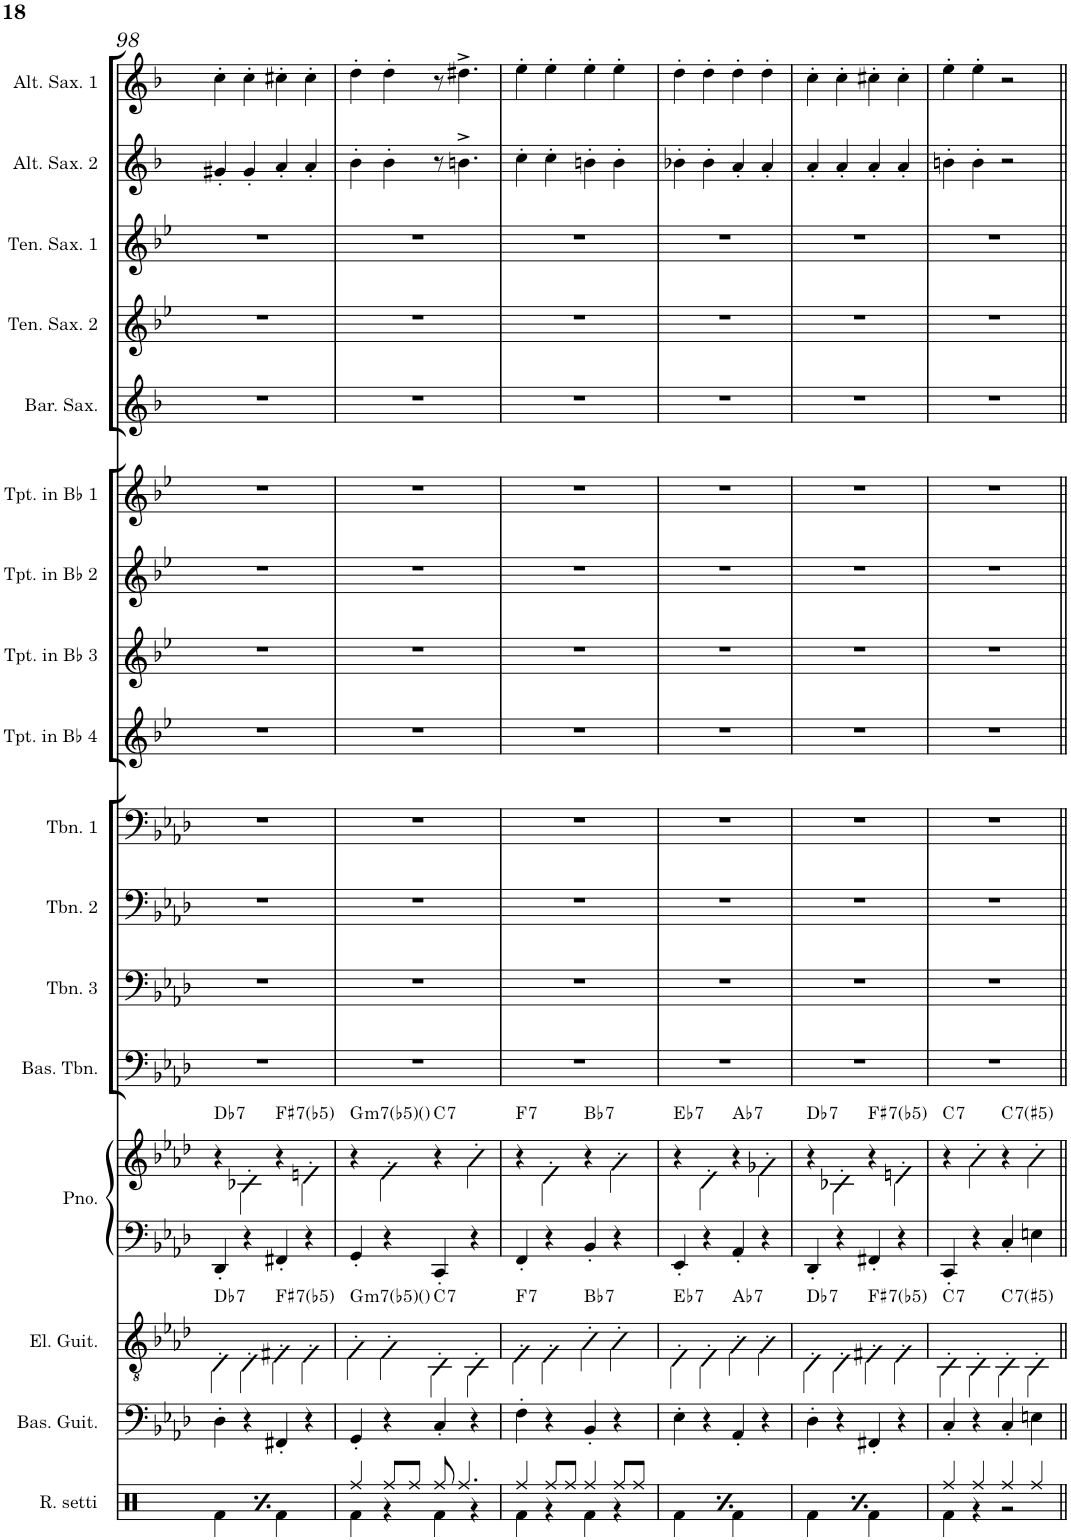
**kern	**kern	**kern	**harte	**kern	**kern	**harte	**kern	**kern	**kern	**kern	**kern	**kern	**kern	**kern	**kern	**kern	**kern	**kern	**kern
*part17	*part16	*part15	*part15	*part14	*part14	*part14	*part13	*part12	*part11	*part10	*part9	*part8	*part7	*part6	*part5	*part4	*part3	*part2	*part1
*staff18	*staff17	*staff16	*	*staff15	*staff14	*	*staff13	*staff12	*staff11	*staff10	*staff9	*staff8	*staff7	*staff6	*staff5	*staff4	*staff3	*staff2	*staff1
*I"Rumpusetti	*I"Bassokitara	*I"Sähkökitara	*	*I"Piano	*	*	*I"Bassopasuuna	*I"Pasuuna 3	*I"Pasuuna 2	*I"Pasuuna 1	*I"Trumpetti in Bb 4	*I"Trumpetti in Bb 3	*I"Trumpetti in Bb 2	*I"Trumpetti in Bb 1	*I"Baritonisaksofoni	*I"Tenorisaksofoni 2	*I"Tenorisaksofoni 1	*I"Alttosaksofoni 2	*I"Alttosaksofoni 1
*I'R. setti	*	*	*	*I'Pno.	*	*	*	*	*	*	*I'Tpt. in Bb 4	*I'Tpt. in Bb 3	*I'Tpt. in Bb 2	*I'Tpt. in Bb 1	*	*	*	*	*
!!LO:PB:g=z
*clefX	*clefF4	*clefGv2	*	*clefF4	*clefG2	*	*clefF4	*clefF4	*clefF4	*clefF4	*clefG2	*clefG2	*clefG2	*clefG2	*clefG2	*clefG2	*clefG2	*clefG2	*clefG2
*	*Trd7c12	*	*	*	*	*	*	*	*	*	*Trd1c2	*Trd1c2	*Trd1c2	*Trd1c2	*Trd12c21	*Trd8c14	*Trd8c14	*Trd5c9	*Trd5c9
*k[]	*k[b-e-a-d-]	*k[b-e-a-d-]	*	*k[b-e-a-d-]	*k[b-e-a-d-]	*	*k[b-e-a-d-]	*k[b-e-a-d-]	*k[b-e-a-d-]	*k[b-e-a-d-]	*k[b-e-]	*k[b-e-]	*k[b-e-]	*k[b-e-]	*k[b-]	*k[b-e-]	*k[b-e-]	*k[b-]	*k[b-]
*M4/4	*M4/4	*M4/4	*	*M4/4	*M4/4	*	*M4/4	*M4/4	*M4/4	*M4/4	*M4/4	*M4/4	*M4/4	*M4/4	*M4/4	*M4/4	*M4/4	*M4/4	*M4/4
=98	=98	=98	=98	=98	=98	=98	=98	=98	=98	=98	=98	=98	=98	=98	=98	=98	=98	=98	=98
*^	*	*	*	*	*	*	*	*	*	*	*	*	*	*	*	*	*	*	*
!	!	!	!	!LO:H:kt=7	!	!	!LO:H:kt=7	!	!	!	!	!	!	!	!	!	!	!	!	!
4Rff/	4Rf\	4D-'\	4D-'\	Db:7	4DD-'/	4r	Db:7	1r	1r	1r	1r	1r	1r	1r	1r	1r	1r	1r	4g#X'/	4cc'\
8Rff/L	4r	4r	4D-'\	.	4r	4c-X'\	.	.	.	.	.	.	.	.	.	.	.	.	4g#'/	4cc'\
8Rff/J	.	.	.	.	.	.	.	.	.	.	.	.	.	.	.	.	.	.	.	.
!	!	!	!	!LO:H:kt=7	!	!	!LO:H:kt=7	!	!	!	!	!	!	!	!	!	!	!	!	!
4Rff/	4Rf\	4FF#X'/	4F#X'\	F#:(3,b5,b7)	4FF#X'/	4r	F#:(3,b5,b7)	.	.	.	.	.	.	.	.	.	.	.	4a'/	4cc#X'\
8Rff/L	4r	4r	4F#'\	.	4r	4en'\	.	.	.	.	.	.	.	.	.	.	.	.	4a'/	4cc#'\
8Rff/J	.	.	.	.	.	.	.	.	.	.	.	.	.	.	.	.	.	.	.	.
=99	=99	=99	=99	=99	=99	=99	=99	=99	=99	=99	=99	=99	=99	=99	=99	=99	=99	=99	=99	=99
!	!	!	!	!LO:H:kt=m7(b5)()	!	!	!LO:H:kt=m7(b5)()	!	!	!	!	!	!	!	!	!	!	!	!	!
4Rff/	4Rf\	4GG'/	4G'\	G:hdim7	4GG'/	4r	G:hdim7	1r	1r	1r	1r	1r	1r	1r	1r	1r	1r	1r	4b-'\	4dd'\
8Rff/L	4r	4r	4G'\	.	4r	4f'\	.	.	.	.	.	.	.	.	.	.	.	.	4b-'\	4dd'\
8Rff/J	.	.	.	.	.	.	.	.	.	.	.	.	.	.	.	.	.	.	.	.
!	!	!	!	!LO:H:kt=7	!	!	!LO:H:kt=7	!	!	!	!	!	!	!	!	!	!	!	!	!
8Rff/	4Rf\	4C'/	4C'\	C:7	4CC'/	4r	C:7	.	.	.	.	.	.	.	.	.	.	.	8r	8r
4.Rff/	.	.	.	.	.	.	.	.	.	.	.	.	.	.	.	.	.	.	4.bn^\	4.dd#X^\
.	4r	4r	4C'\	.	4r	4b-'\	.	.	.	.	.	.	.	.	.	.	.	.	.	.
=100	=100	=100	=100	=100	=100	=100	=100	=100	=100	=100	=100	=100	=100	=100	=100	=100	=100	=100	=100	=100
!	!	!	!	!LO:H:kt=7	!	!	!LO:H:kt=7	!	!	!	!	!	!	!	!	!	!	!	!	!
4Rff/	4Rf\	4F'\	4F'\	F:7	4FF'/	4r	F:7	1r	1r	1r	1r	1r	1r	1r	1r	1r	1r	1r	4cc'\	4ee'\
8Rff/L	4r	4r	4F'\	.	4r	4e-'\	.	.	.	.	.	.	.	.	.	.	.	.	4cc'\	4ee'\
8Rff/J	.	.	.	.	.	.	.	.	.	.	.	.	.	.	.	.	.	.	.	.
!	!	!	!	!LO:H:kt=7	!	!	!LO:H:kt=7	!	!	!	!	!	!	!	!	!	!	!	!	!
4Rff/	4Rf\	4BB-'/	4B-'\	Bb:7	4BB-'/	4r	Bb:7	.	.	.	.	.	.	.	.	.	.	.	4bn'\	4ee'\
8Rff/L	4r	4r	4B-'\	.	4r	4a-'\	.	.	.	.	.	.	.	.	.	.	.	.	4b'\	4ee'\
8Rff/J	.	.	.	.	.	.	.	.	.	.	.	.	.	.	.	.	.	.	.	.
=101	=101	=101	=101	=101	=101	=101	=101	=101	=101	=101	=101	=101	=101	=101	=101	=101	=101	=101	=101	=101
!	!	!	!	!LO:H:kt=7	!	!	!LO:H:kt=7	!	!	!	!	!	!	!	!	!	!	!	!	!
4Rff/	4Rf\	4E-'\	4E-'\	Eb:7	4EE-'/	4r	Eb:7	1r	1r	1r	1r	1r	1r	1r	1r	1r	1r	1r	4b-X'\	4dd'\
8Rff/L	4r	4r	4E-'\	.	4r	4d-'\	.	.	.	.	.	.	.	.	.	.	.	.	4b-'\	4dd'\
8Rff/J	.	.	.	.	.	.	.	.	.	.	.	.	.	.	.	.	.	.	.	.
!	!	!	!	!LO:H:kt=7	!	!	!LO:H:kt=7	!	!	!	!	!	!	!	!	!	!	!	!	!
4Rff/	4Rf\	4AA-'/	4A-'\	Ab:7	4AA-'/	4r	Ab:7	.	.	.	.	.	.	.	.	.	.	.	4a'/	4dd'\
8Rff/L	4r	4r	4A-'\	.	4r	4g-X'\	.	.	.	.	.	.	.	.	.	.	.	.	4a'/	4dd'\
8Rff/J	.	.	.	.	.	.	.	.	.	.	.	.	.	.	.	.	.	.	.	.
=102	=102	=102	=102	=102	=102	=102	=102	=102	=102	=102	=102	=102	=102	=102	=102	=102	=102	=102	=102	=102
!	!	!	!	!LO:H:kt=7	!	!	!LO:H:kt=7	!	!	!	!	!	!	!	!	!	!	!	!	!
4Rff/	4Rf\	4D-'\	4D-'\	Db:7	4DD-'/	4r	Db:7	1r	1r	1r	1r	1r	1r	1r	1r	1r	1r	1r	4a'/	4cc'\
8Rff/L	4r	4r	4D-'\	.	4r	4c-X'\	.	.	.	.	.	.	.	.	.	.	.	.	4a'/	4cc'\
8Rff/J	.	.	.	.	.	.	.	.	.	.	.	.	.	.	.	.	.	.	.	.
!	!	!	!	!LO:H:kt=7	!	!	!LO:H:kt=7	!	!	!	!	!	!	!	!	!	!	!	!	!
4Rff/	4Rf\	4FF#X'/	4F#X'\	F#:(3,b5,b7)	4FF#X'/	4r	F#:(3,b5,b7)	.	.	.	.	.	.	.	.	.	.	.	4a'/	4cc#X'\
8Rff/L	4r	4r	4F#'\	.	4r	4en'\	.	.	.	.	.	.	.	.	.	.	.	.	4a'/	4cc#'\
8Rff/J	.	.	.	.	.	.	.	.	.	.	.	.	.	.	.	.	.	.	.	.
=103	=103	=103	=103	=103	=103	=103	=103	=103	=103	=103	=103	=103	=103	=103	=103	=103	=103	=103	=103	=103
!	!	!	!	!LO:H:kt=7	!	!	!LO:H:kt=7	!	!	!	!	!	!	!	!	!	!	!	!	!
4Rff/	4Rf\	4C'/	4C'\	C:7	4CC'/	4r	C:7	1r	1r	1r	1r	1r	1r	1r	1r	1r	1r	1r	4bn'\	4ee'\
4Rff/	4r	4r	4C'\	.	4r	4b-'\	.	.	.	.	.	.	.	.	.	.	.	.	4b'\	4ee'\
!	!	!	!	!LO:H:kt=7	!	!	!LO:H:kt=7	!	!	!	!	!	!	!	!	!	!	!	!	!
4Rff/	2r	4C'/	4C'\	C:(3,#5,b7)	4C'/	4r	C:(3,#5,b7)	.	.	.	.	.	.	.	.	.	.	.	2r	2r
4Rff/	.	4En\	4C'\	.	4En\	4b-'\	.	.	.	.	.	.	.	.	.	.	.	.	.	.
*v	*v	*	*	*	*	*	*	*	*	*	*	*	*	*	*	*	*	*	*	*
=||	=||	=||	=||	=||	=||	=||	=||	=||	=||	=||	=||	=||	=||	=||	=||	=||	=||	=||	=||
*-	*-	*-	*-	*-	*-	*-	*-	*-	*-	*-	*-	*-	*-	*-	*-	*-	*-	*-	*-
